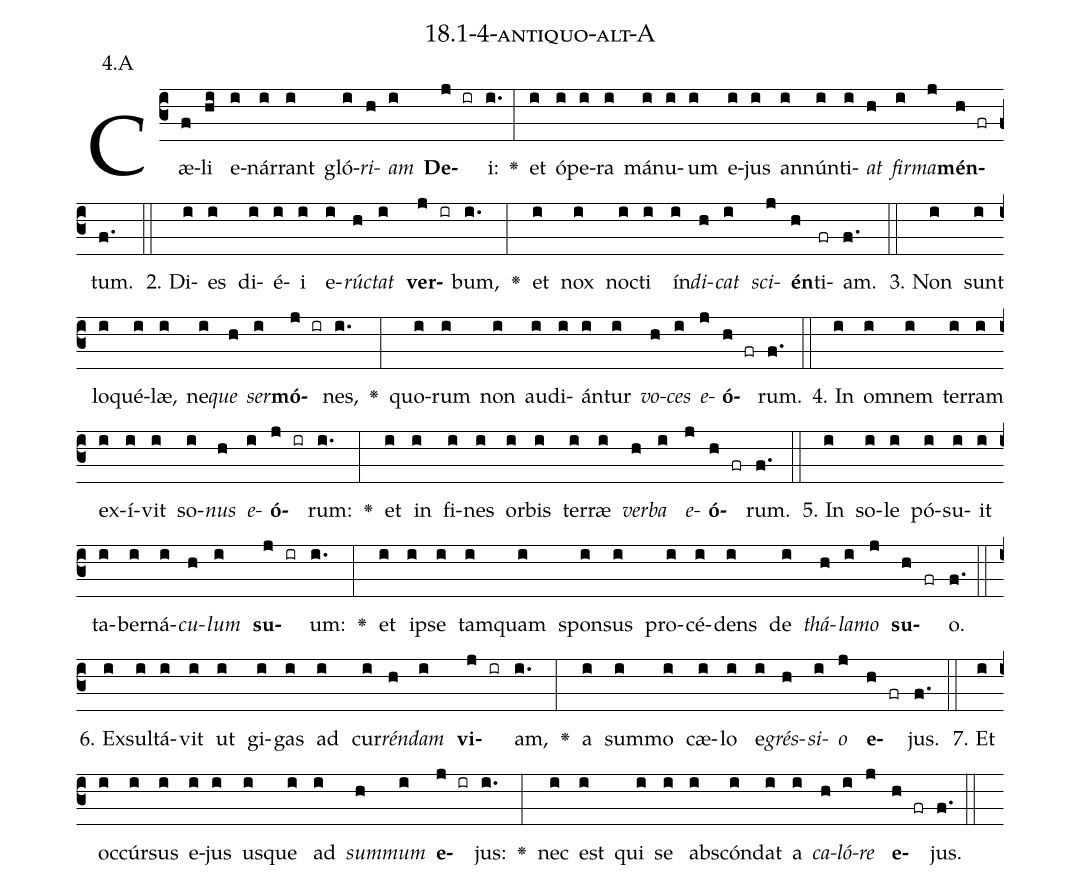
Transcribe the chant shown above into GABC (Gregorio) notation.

name: 18.1-4-antiquo-alt-A;
annotation: 4.A;
%%
(c3)Cæ(f)li(hi) e(i)nár(i)rant(i) gló(i)<i>ri</i>(h)<i>am</i>(i) <b>De</b>(j ir)i:(i.) <v>\greheightstar</v>(:) et(i) ó(i)pe(i)ra(i) má(i)nu(i)um(i) e(i)jus(i) an(i)nún(i)ti(i)<i>at</i>(h) <i>fir</i>(i)<i>ma</i>(j)<b>mén</b>(h fr)tum.(f.) (::)
2. Di(i)es(i) di(i)é(i)i(i) e(i)<i>rúc</i>(h)<i>tat</i>(i) <b>ver</b>(j ir)bum,(i.) <v>\greheightstar</v>(:) et(i) nox(i) noc(i)ti(i) ín(i)<i>di</i>(h)<i>cat</i>(i) <i>sci</i>(j)<b>én</b>(h)ti(fr)am.(f.) (::)
3. Non(i) sunt(i) lo(i)qué(i)læ,(i) ne(i)<i>que</i>(h) <i>ser</i>(i)<b>mó</b>(j ir)nes,(i.) <v>\greheightstar</v>(:) quo(i)rum(i) non(i) au(i)di(i)án(i)tur(i) <i>vo</i>(h)<i>ces</i>(i) <i>e</i>(j)<b>ó</b>(h fr)rum.(f.) (::)
4. In(i) om(i)nem(i) ter(i)ram(i) ex(i)í(i)vit(i) so(i)<i>nus</i>(h) <i>e</i>(i)<b>ó</b>(j ir)rum:(i.) <v>\greheightstar</v>(:) et(i) in(i) fi(i)nes(i) or(i)bis(i) ter(i)ræ(i) <i>ver</i>(h)<i>ba</i>(i) <i>e</i>(j)<b>ó</b>(h fr)rum.(f.) (::)
5. In(i) so(i)le(i) pó(i)su(i)it(i) ta(i)ber(i)ná(i)<i>cu</i>(h)<i>lum</i>(i) <b>su</b>(j ir)um:(i.) <v>\greheightstar</v>(:) et(i) ip(i)se(i) tam(i)quam(i) spon(i)sus(i) pro(i)cé(i)dens(i) de(i) <i>thá</i>(h)<i>la</i>(i)<i>mo</i>(j) <b>su</b>(h fr)o.(f.) (::)
6. Ex(i)sul(i)tá(i)vit(i) ut(i) gi(i)gas(i) ad(i) cur(i)<i>rén</i>(h)<i>dam</i>(i) <b>vi</b>(j ir)am,(i.) <v>\greheightstar</v>(:) a(i) sum(i)mo(i) cæ(i)lo(i) e(i)<i>grés</i>(h)<i>si</i>(i)<i>o</i>(j) <b>e</b>(h fr)jus.(f.) (::)
7. Et(i) oc(i)cúr(i)sus(i) e(i)jus(i) us(i)que(i) ad(i) <i>sum</i>(h)<i>mum</i>(i) <b>e</b>(j ir)jus:(i.) <v>\greheightstar</v>(:) nec(i) est(i) qui(i) se(i) abs(i)cón(i)dat(i) a(i) <i>ca</i>(h)<i>ló</i>(i)<i>re</i>(j) <b>e</b>(h fr)jus.(f.) (::)
